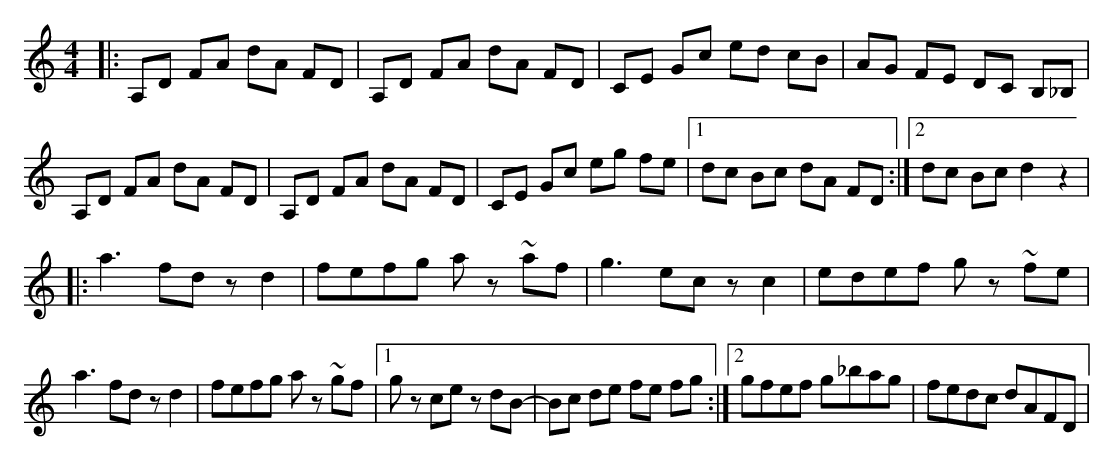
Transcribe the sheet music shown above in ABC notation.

X:1
M:4/4
K:Amin
|:A,D FA dA FD|A,D FA dA FD|CE Gc ed cB|AG FE DC B,_B,|
A,D FA dA FD|A,D FA dA FD|CE Gc eg fe|1 dc Bc dA FD:|2 dc Bc d2 z2|
|:a2>f2dz d2|fefg a z~af|g2>e2cz c2|edef g z~fe|
a2>f2dz d2|fefg az ~gf|1 gz ce z dB-|Bc de fe fg:|2 gfef g_bag|fedc dAFD|
